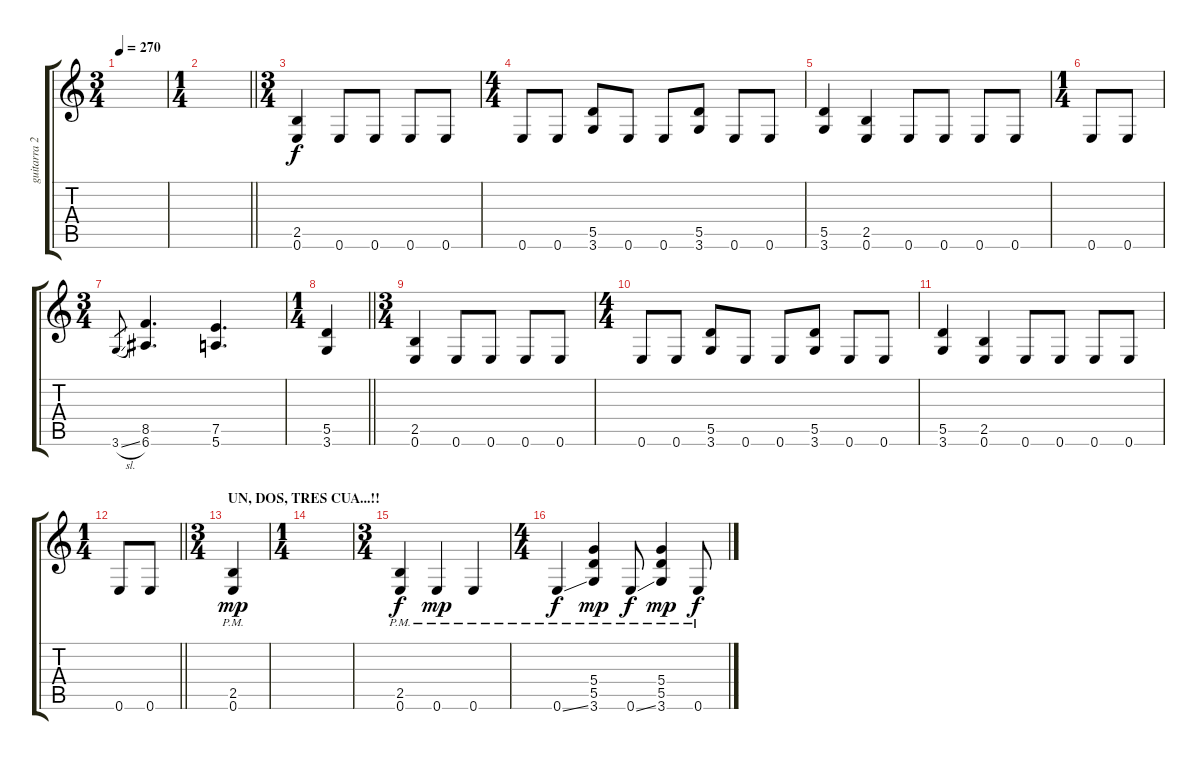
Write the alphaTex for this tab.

\track ("guitarra 2" "guitarra 2") {instrument overdrivenguitar}
\staff {score tabs}
\tuning (E4 B3 G3 D3 A2 E2) {hide}
\ts (3 4)
\tempo 270
\clef g2
\ks c
|
\ts (1 4)
\barLineRight lightlight
|
\ts (3 4)
(2.5 0.6).4 0.6.8 0.6.8 0.6.8 0.6.8 |
\ts (4 4)
0.6.8 0.6.8 (5.5 3.6).8 0.6.8 0.6.8 (5.5 3.6).8 0.6.8 0.6.8 |
(5.5 3.6).4 (2.5 0.6).4 0.6.8 0.6.8 0.6.8 0.6.8 |
\ts (1 4)
0.6.8 0.6.8 |
\ts (3 4)
3.6{sl}.8{gr} (8.5 6.6).4{d} (7.5 5.6).4{d} |
\ts (1 4)
\barLineRight lightlight
(5.5 3.6).4 |
\ts (3 4)
(2.5 0.6).4 0.6.8 0.6.8 0.6.8 0.6.8 |
\ts (4 4)
0.6.8 0.6.8 (5.5 3.6).8 0.6.8 0.6.8 (5.5 3.6).8 0.6.8 0.6.8 |
(5.5 3.6).4 (2.5 0.6).4 0.6.8 0.6.8 0.6.8 0.6.8 |
\ts (1 4)
\barLineRight lightlight
0.6.8 0.6.8 |
\ts (3 4)
\section ("" "UN, DOS, TRES CUA...!!")
(2.5{pm} 0.6).4{dy mp} |
\ts (1 4)
|
\ts (3 4)
(2.5 0.6{pm}).4{dy f} 0.6{pm}.4{dy mp} 0.6{pm}.4 |
\ts (4 4)
0.6{ss pm}.4{dy f} (5.4 5.5 3.6{pm}).4{dy mp} 0.6{ss pm}.8{dy f} (5.4 5.5 3.6{pm}).4{dy mp} 0.6{pm}.8{dy f}
